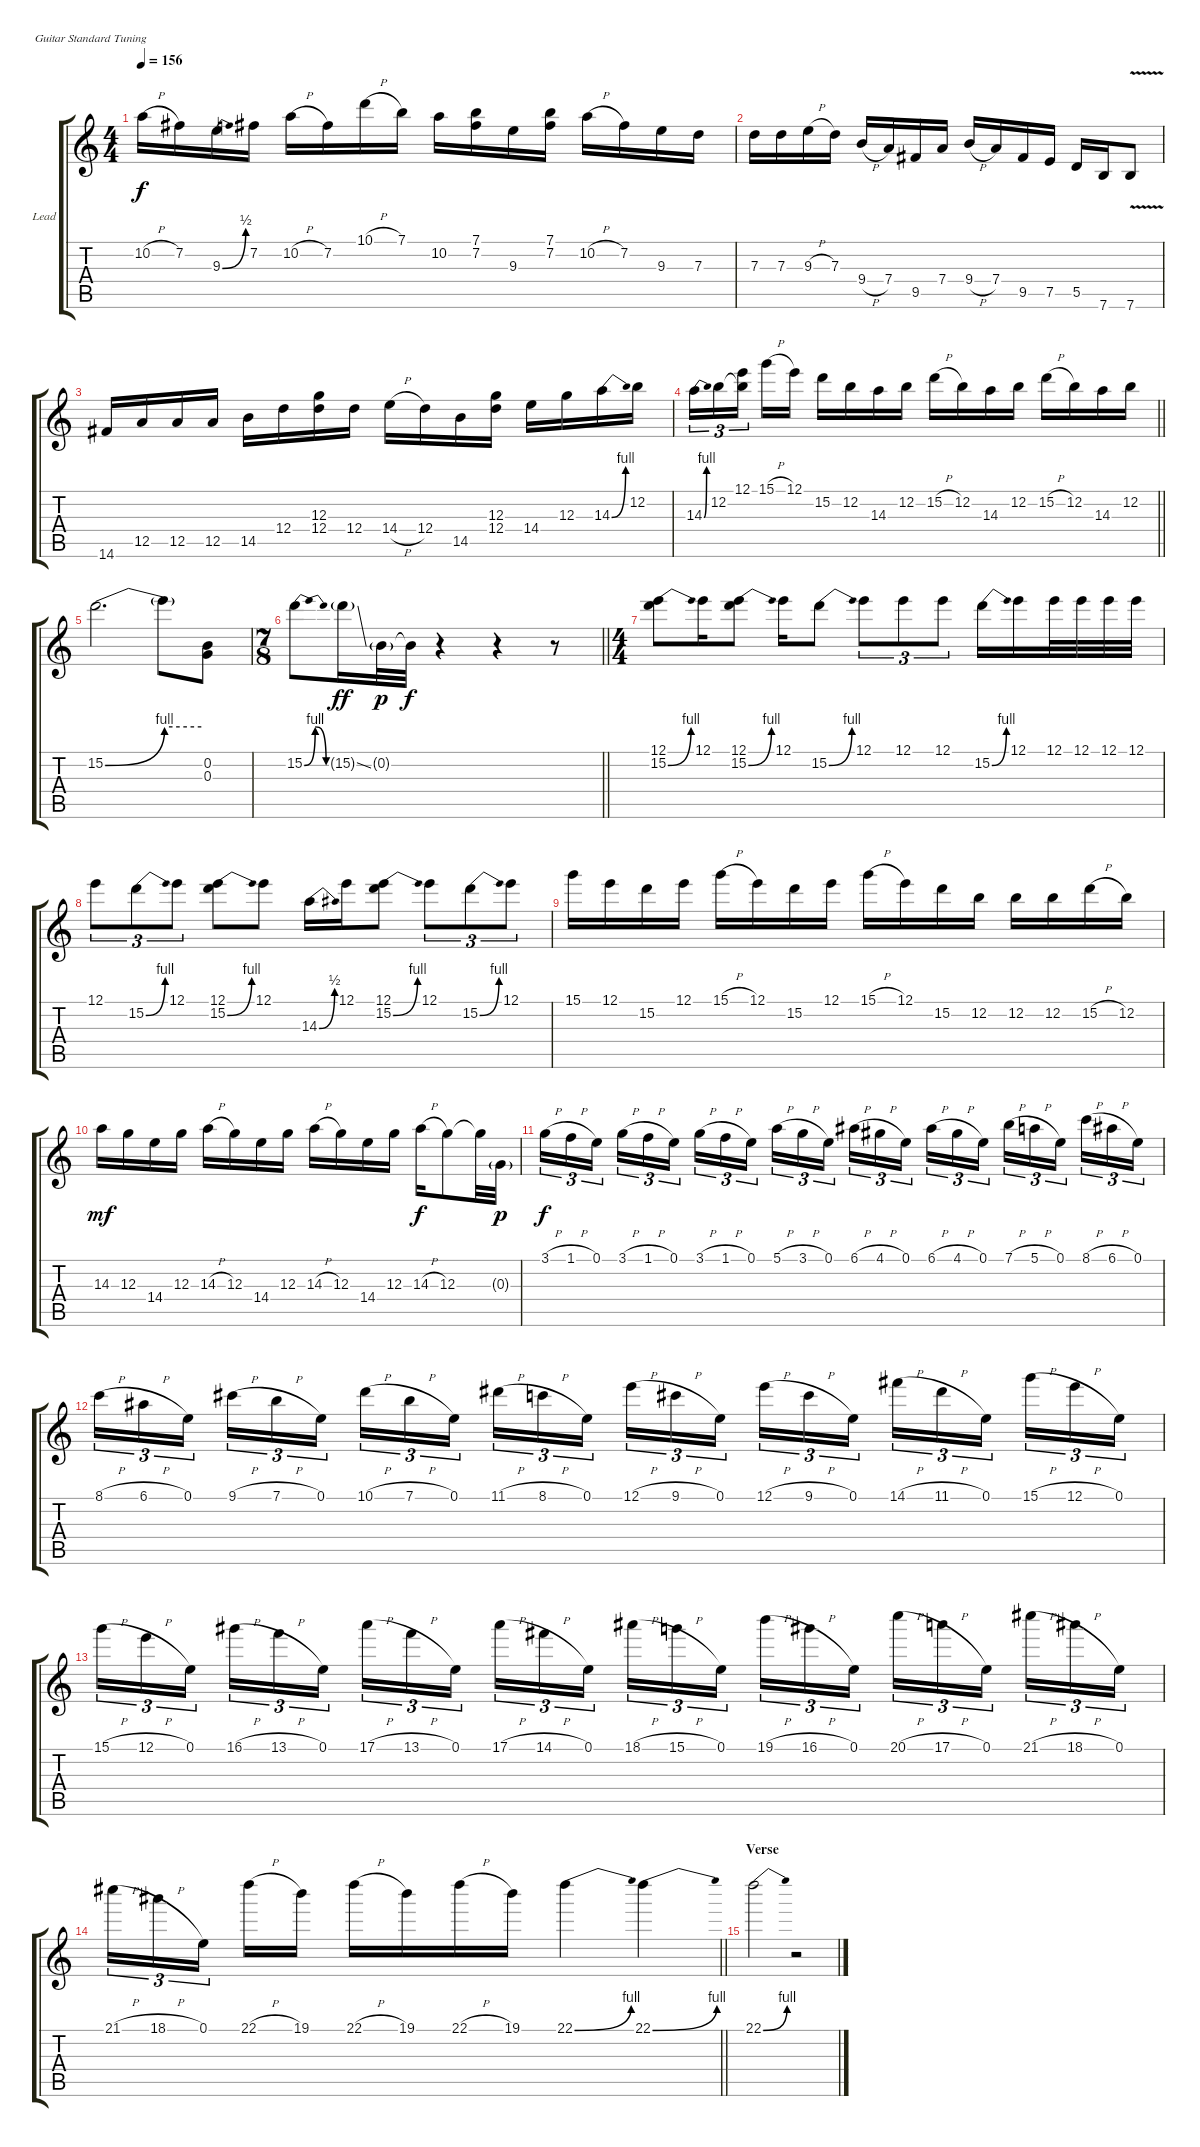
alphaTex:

\bracketExtendMode groupsimilarinstruments
\firstSystemTrackNameOrientation horizontal
\otherSystemsTrackNameOrientation horizontal
\track ("Guitar Lead" "Lead") {instrument overdrivenguitar}
\staff {score tabs}
\tuning (E4 B3 G3 D3 A2 E2)
\ts (4 4)
\tempo 156
\clef g2
\ks c
10.2{h}.16{dy f} 7.2.16 9.3{be (bend 0 0 60 2)}.16 7.2.16 10.2{h}.16 7.2.16 10.1{h}.16 7.1.16 10.2.16 (7.1 7.2).16 9.3.16 (7.1 7.2).16 10.2{h}.16 7.2.16 9.3.16 7.3.16 |
7.3.16 7.3.16 9.3{h}.16 7.3.16 9.4{h}.16 7.4.16 9.5.16 7.4.16 9.4{h}.16 7.4.16 9.5.16 7.5.16 5.5.16 7.6.16 7.6{v}.8 |
14.6.16 12.5.16 12.5.16 12.5.16 14.5.16 12.4.16 (12.3 12.4).16 12.4.16 14.4{h}.16 12.4.16 14.5.16 (12.3 12.4).16 14.4.16 12.3.16 14.3{be (bend 0 0 60 4)}.16 12.2.16 |
\barLineRight lightlight
14.3{be (bend 0 0 60 4)}.16{tu (3 2)} 12.2.16{tu (3 2)} (12.1 12.2{t}).16{tu (3 2)} 15.1{h}.16 12.1.16 15.2.16 12.2.16 14.3.16 12.2.16 15.2{h}.16 12.2.16 14.3.16 12.2.16 15.2{h}.16 12.2.16 14.3.16 12.2.16 |
15.2{be (bend 0 0 60 4)}.2{d} 15.2{be (hold 0 4 60 4) t}.8 (0.2 0.3).8 |
\ts (7 8)
\barLineRight lightlight
15.2{be (bendrelease 0 0 30 4 30 4 60 0)}.8 15.2{ss g}.16{dy ff} 0.2{g}.32{dy p} 0.2{t}.32{dy f} r.4 r.4 r.8 |
\ts (4 4)
(12.1 15.2{be (bend 0 0 60 4)}).8 12.1.16 (12.1 15.2{be (bend 0 0 60 4)}).8 12.1.16 15.2{be (bend 0 0 60 4)}.8 12.1.8{tu (3 2)} 12.1.8{tu (3 2)} 12.1.8{tu (3 2)} 15.2{be (bend 0 0 60 4)}.16 12.1.16 12.1.32 12.1.32 12.1.32 12.1.32 |
12.1.8{tu (3 2)} 15.2{be (bend 0 0 60 4)}.8{tu (3 2)} 12.1.8{tu (3 2)} (12.1 15.2{be (bend 0 0 60 4)}).8 12.1.8 14.3{be (bend 0 0 60 2)}.16 12.1.16 (12.1 15.2{be (bend 0 0 60 4)}).8 12.1.8{tu (3 2)} 15.2{be (bend 0 0 60 4)}.8{tu (3 2)} 12.1.8{tu (3 2)} |
15.1.16 12.1.16 15.2.16 12.1.16 15.1{h}.16 12.1.16 15.2.16 12.1.16 15.1{h}.16 12.1.16 15.2.16 12.2.16 12.2.16 12.2.16 15.2{h}.16 12.2.16 |
14.3.16{dy mf} 12.3.16 14.4.16 12.3.16 14.3{h}.16 12.3.16 14.4.16 12.3.16 14.3{h}.16 12.3.16 14.4.16 12.3.16 14.3{h}.16{dy f} 12.3.8 12.3{t}.32 0.3{g}.32{dy p} |
3.1{h}.16{tu (3 2) dy f} 1.1{h}.16{tu (3 2)} 0.1.16{tu (3 2)} 3.1{h}.16{tu (3 2)} 1.1{h}.16{tu (3 2)} 0.1.16{tu (3 2)} 3.1{h}.16{tu (3 2)} 1.1{h}.16{tu (3 2)} 0.1.16{tu (3 2)} 5.1{h}.16{tu (3 2)} 3.1{h}.16{tu (3 2)} 0.1.16{tu (3 2)} 6.1{h}.16{tu (3 2)} 4.1{h}.16{tu (3 2)} 0.1.16{tu (3 2)} 6.1{h}.16{tu (3 2)} 4.1{h}.16{tu (3 2)} 0.1.16{tu (3 2)} 7.1{h}.16{tu (3 2)} 5.1{h}.16{tu (3 2)} 0.1.16{tu (3 2)} 8.1{h}.16{tu (3 2)} 6.1{h}.16{tu (3 2)} 0.1.16{tu (3 2)} |
8.1{h}.16{tu (3 2)} 6.1{h}.16{tu (3 2)} 0.1.16{tu (3 2)} 9.1{h}.16{tu (3 2)} 7.1{h}.16{tu (3 2)} 0.1.16{tu (3 2)} 10.1{h}.16{tu (3 2)} 7.1{h}.16{tu (3 2)} 0.1.16{tu (3 2)} 11.1{h}.16{tu (3 2)} 8.1{h}.16{tu (3 2)} 0.1.16{tu (3 2)} 12.1{h}.16{tu (3 2)} 9.1{h}.16{tu (3 2)} 0.1.16{tu (3 2)} 12.1{h}.16{tu (3 2)} 9.1{h}.16{tu (3 2)} 0.1.16{tu (3 2)} 14.1{h}.16{tu (3 2)} 11.1{h}.16{tu (3 2)} 0.1.16{tu (3 2)} 15.1{h}.16{tu (3 2)} 12.1{h}.16{tu (3 2)} 0.1.16{tu (3 2)} |
15.1{h}.16{tu (3 2)} 12.1{h}.16{tu (3 2)} 0.1.16{tu (3 2)} 16.1{h}.16{tu (3 2)} 13.1{h}.16{tu (3 2)} 0.1.16{tu (3 2)} 17.1{h}.16{tu (3 2)} 13.1{h}.16{tu (3 2)} 0.1.16{tu (3 2)} 17.1{h}.16{tu (3 2)} 14.1{h}.16{tu (3 2)} 0.1.16{tu (3 2)} 18.1{h}.16{tu (3 2)} 15.1{h}.16{tu (3 2)} 0.1.16{tu (3 2)} 19.1{h}.16{tu (3 2)} 16.1{h}.16{tu (3 2)} 0.1.16{tu (3 2)} 20.1{h}.16{tu (3 2)} 17.1{h}.16{tu (3 2)} 0.1.16{tu (3 2)} 21.1{h}.16{tu (3 2)} 18.1{h}.16{tu (3 2)} 0.1.16{tu (3 2)} |
\barLineRight lightlight
21.1{h}.16{tu (3 2)} 18.1{h}.16{tu (3 2)} 0.1.16{tu (3 2)} 22.1{h}.16 19.1.16 22.1{h}.16 19.1.16 22.1{h}.16 19.1.16 22.1{be (bend 0 0 60 4)}.4 22.1{be (bend 0 0 60 4)}.4 |
\section ("" "Verse")
22.1{be (bend 0 0 60 4)}.2 r.2
